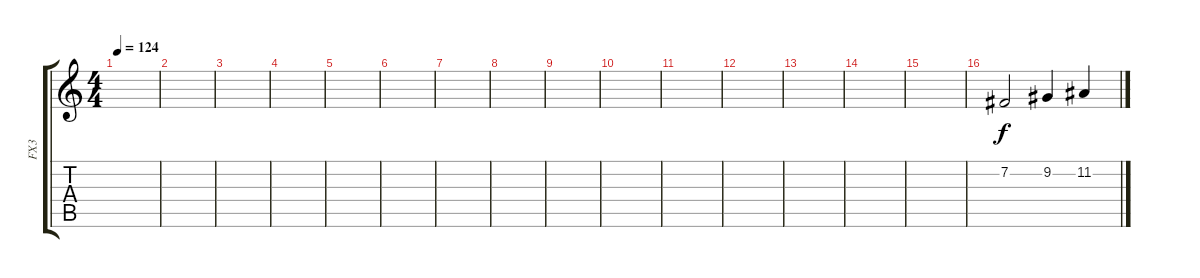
\track ("FX3" "FX3") {instrument stringensemble1}
\staff {score tabs}
\tuning (E4 B3 G3 D3 A2 E2) {hide}
\ts (4 4)
\tempo 124
\clef g2
\ks c
|
|
|
|
|
|
|
|
|
|
|
|
|
|
|
7.2.2 9.2.4 11.2.4
